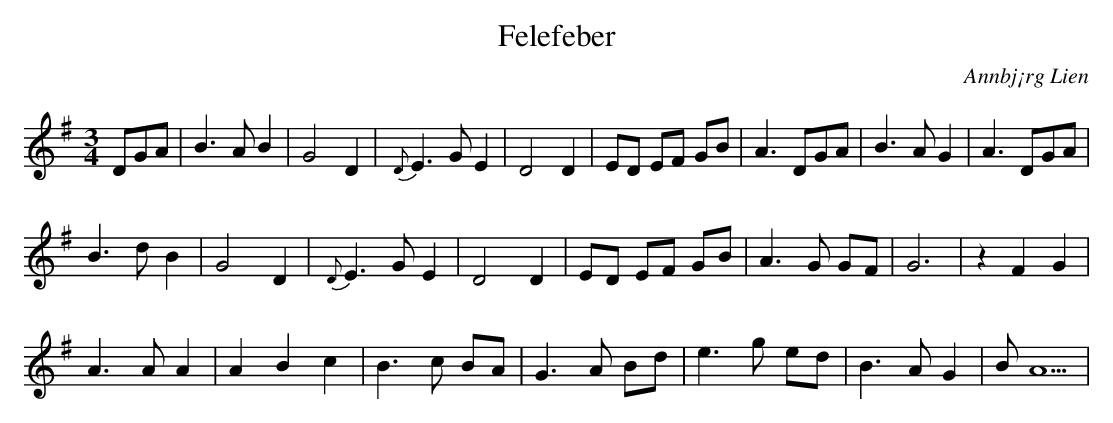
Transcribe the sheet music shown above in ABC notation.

X:1
T:Felefeber
C:Annbj¡rg Lien
M:3/4
L:1/8
Q:90
K:G
DGA| B3A B2 | G4 D2 | {D}E3G E2 | D4 D2 | ED EF GB | A3 DGA | B3A G2 | A3 DGA |
 B3d B2 | G4 D2 | {D}E3G E2 | D4 D2 | ED EF GB | A3 G GF | G6 | z2 F2 G2 |
 A3A A2 | A2 B2 c2 | B3c BA | G3A Bd | e3g ed | B3A G2 | BA5 |
